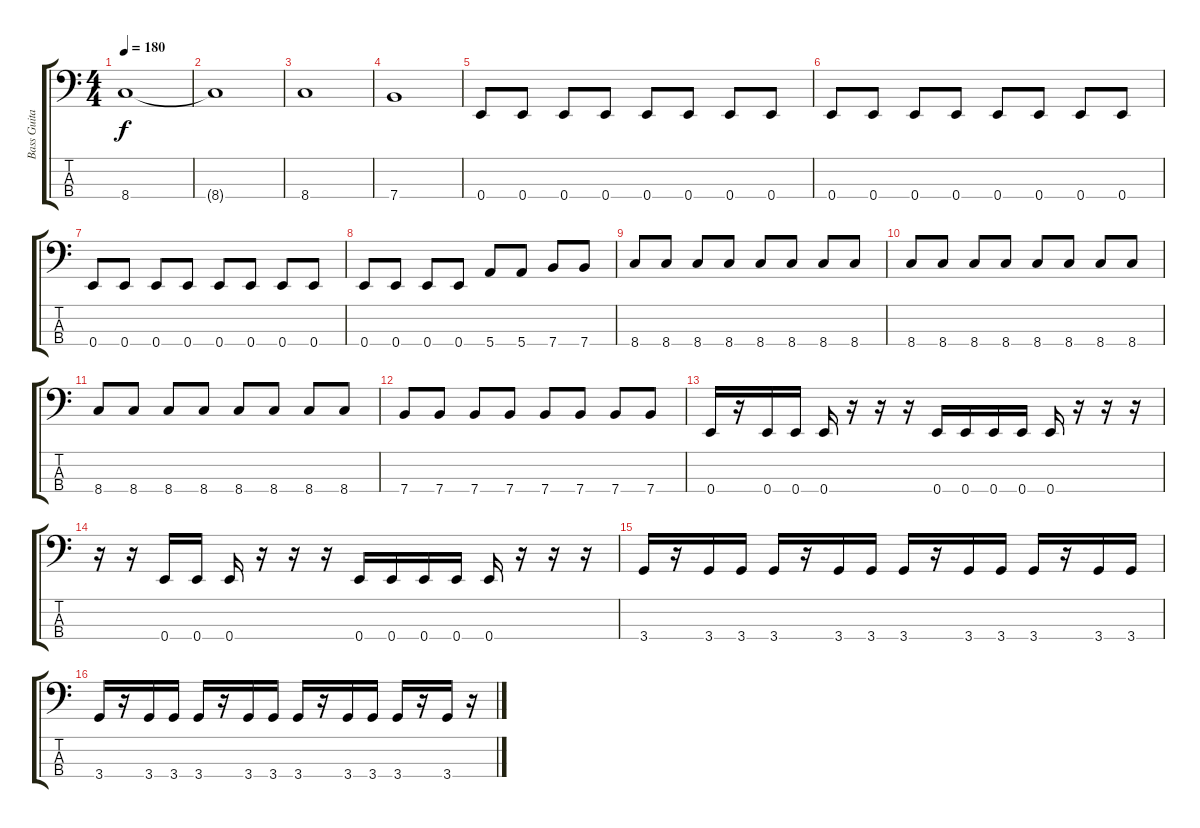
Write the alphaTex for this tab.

\track ("Bass Guitar" "Bass Guita") {instrument electricbassfinger}
\staff {score tabs}
\tuning (G2 D2 A1 E1) {hide}
\ts (4 4)
\tempo 180
\clef f4
\ks c
8.4.1{dy f} |
8.4{t}.1 |
8.4.1 |
7.4.1 |
0.4.8 0.4.8 0.4.8 0.4.8 0.4.8 0.4.8 0.4.8 0.4.8 |
0.4.8 0.4.8 0.4.8 0.4.8 0.4.8 0.4.8 0.4.8 0.4.8 |
0.4.8 0.4.8 0.4.8 0.4.8 0.4.8 0.4.8 0.4.8 0.4.8 |
0.4.8 0.4.8 0.4.8 0.4.8 5.4.8 5.4.8 7.4.8 7.4.8 |
8.4.8 8.4.8 8.4.8 8.4.8 8.4.8 8.4.8 8.4.8 8.4.8 |
8.4.8 8.4.8 8.4.8 8.4.8 8.4.8 8.4.8 8.4.8 8.4.8 |
8.4.8 8.4.8 8.4.8 8.4.8 8.4.8 8.4.8 8.4.8 8.4.8 |
7.4.8 7.4.8 7.4.8 7.4.8 7.4.8 7.4.8 7.4.8 7.4.8 |
0.4.16 r.16 0.4.16 0.4.16 0.4.16 r.16 r.16 r.16 0.4.16 0.4.16 0.4.16 0.4.16 0.4.16 r.16 r.16 r.16 |
r.16 r.16 0.4.16 0.4.16 0.4.16 r.16 r.16 r.16 0.4.16 0.4.16 0.4.16 0.4.16 0.4.16 r.16 r.16 r.16 |
3.4.16 r.16 3.4.16 3.4.16 3.4.16 r.16 3.4.16 3.4.16 3.4.16 r.16 3.4.16 3.4.16 3.4.16 r.16 3.4.16 3.4.16 |
3.4.16 r.16 3.4.16 3.4.16 3.4.16 r.16 3.4.16 3.4.16 3.4.16 r.16 3.4.16 3.4.16 3.4.16 r.16 3.4.16 r.16
